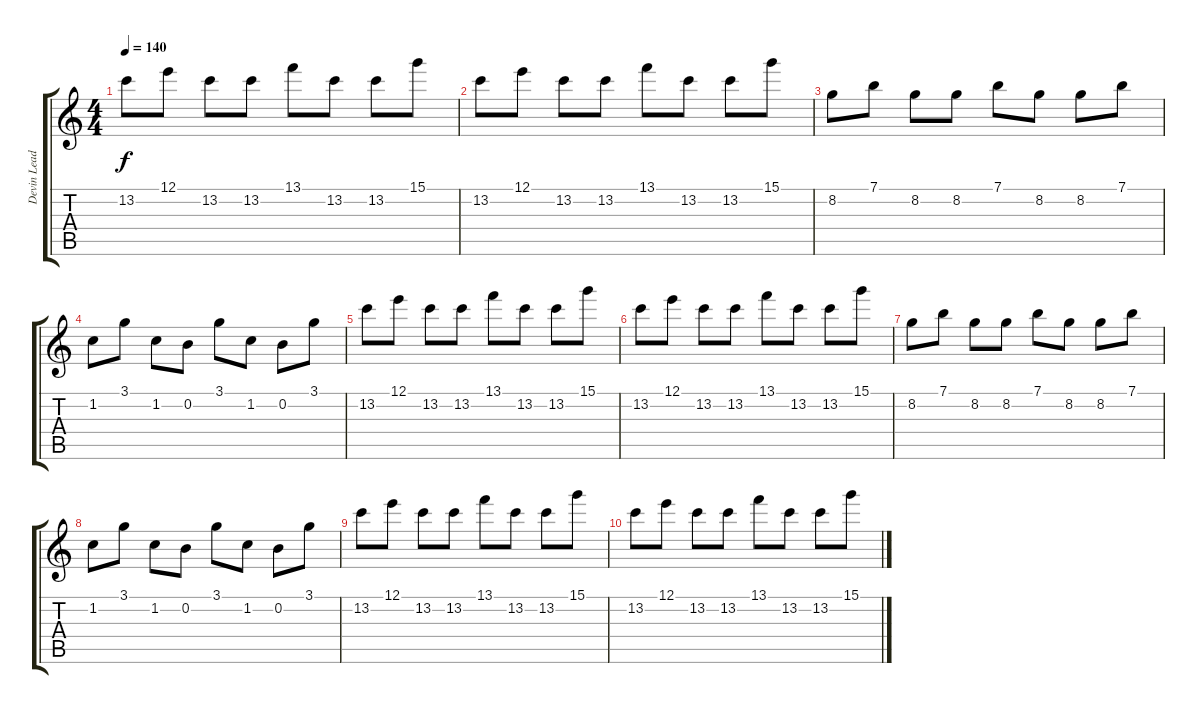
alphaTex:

\track ("Devin Lead" "Devin Lead") {instrument distortionguitar}
\staff {score tabs}
\tuning (E4 B3 G3 D3 A2 E2) {hide}
\ts (4 4)
\tempo 140
\clef g2
\ks c
13.2.8{dy f} 12.1.8 13.2.8 13.2.8 13.1.8 13.2.8 13.2.8 15.1.8 |
13.2.8 12.1.8 13.2.8 13.2.8 13.1.8 13.2.8 13.2.8 15.1.8 |
8.2.8 7.1.8 8.2.8 8.2.8 7.1.8 8.2.8 8.2.8 7.1.8 |
1.2.8 3.1.8 1.2.8 0.2.8 3.1.8 1.2.8 0.2.8 3.1.8 |
13.2.8 12.1.8 13.2.8 13.2.8 13.1.8 13.2.8 13.2.8 15.1.8 |
13.2.8 12.1.8 13.2.8 13.2.8 13.1.8 13.2.8 13.2.8 15.1.8 |
8.2.8 7.1.8 8.2.8 8.2.8 7.1.8 8.2.8 8.2.8 7.1.8 |
1.2.8 3.1.8 1.2.8 0.2.8 3.1.8 1.2.8 0.2.8 3.1.8 |
13.2.8 12.1.8 13.2.8 13.2.8 13.1.8 13.2.8 13.2.8 15.1.8 |
13.2.8 12.1.8 13.2.8 13.2.8 13.1.8 13.2.8 13.2.8 15.1.8
